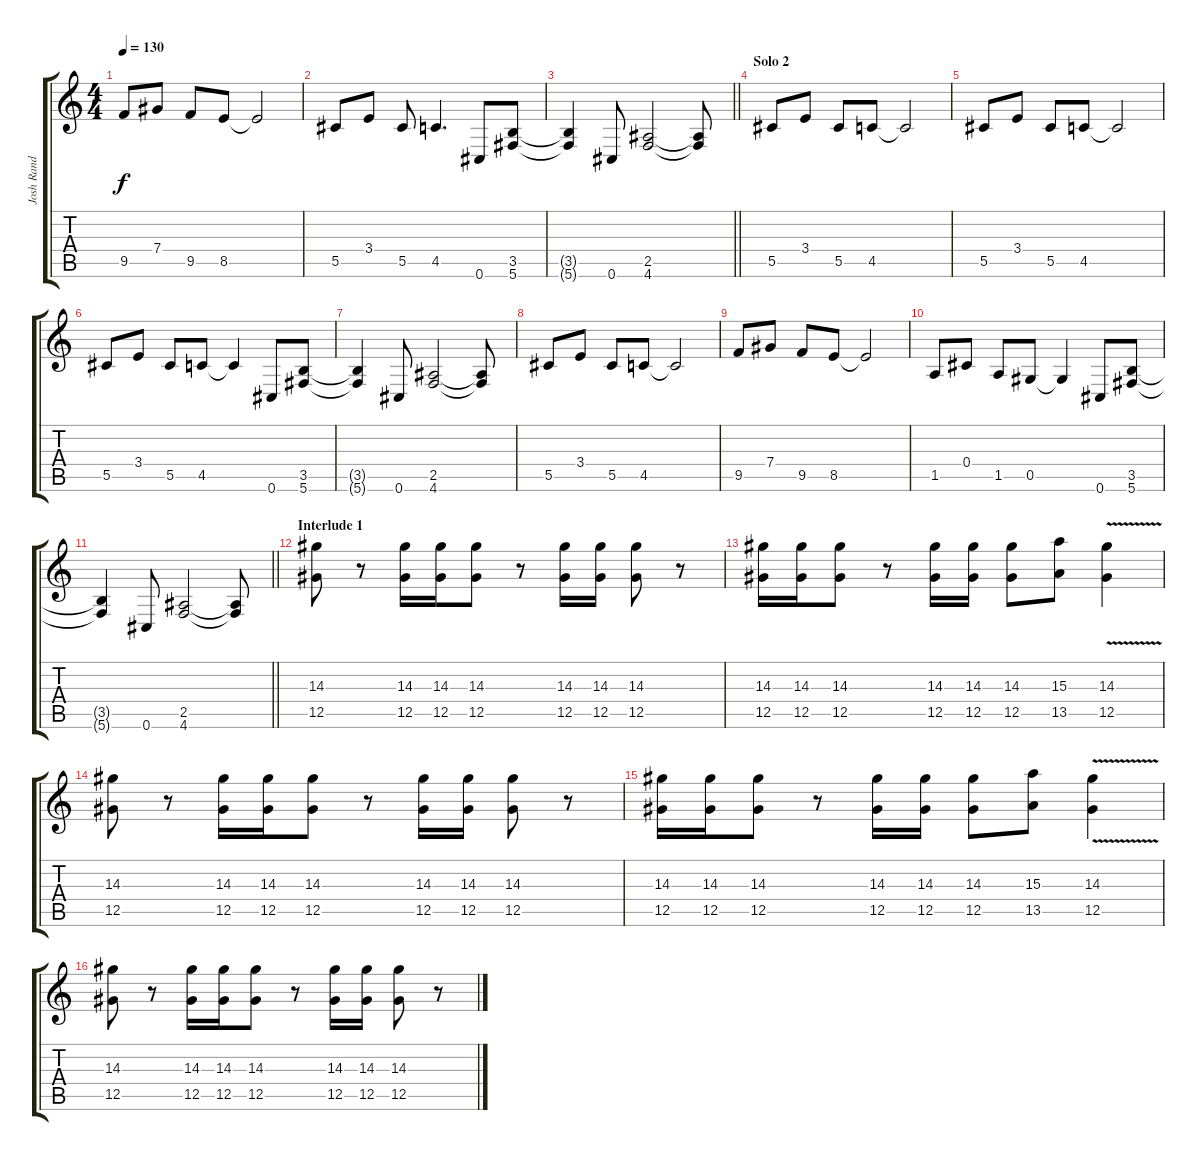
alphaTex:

\track ("Josh Rand" "Josh Rand") {instrument overdrivenguitar}
\staff {score tabs}
\tuning (Eb4 Bb3 Gb3 Db3 Ab2 Db2) {hide}
\ts (4 4)
\tempo 130
\clef g2
\ks c
9.5.8{dy f} 7.4.8 9.5.8 8.5.8 8.5{t}.2 |
5.5.8 3.4.8 5.5.8 4.5.4{d} 0.6.8 (3.5 5.6).8 |
\barLineRight lightlight
(3.5{t} 5.6{t}).4 0.6.8 (2.5 4.6).2 (2.5{t} 4.6{t}).8 |
\section ("" "Solo 2")
5.5.8 3.4.8 5.5.8 4.5.8 4.5{t}.2 |
5.5.8 3.4.8 5.5.8 4.5.8 4.5{t}.2 |
5.5.8 3.4.8 5.5.8 4.5.8 4.5{t}.4 0.6.8 (3.5 5.6).8 |
(3.5{t} 5.6{t}).4 0.6.8 (2.5 4.6).2 (2.5{t} 4.6{t}).8 |
5.5.8 3.4.8 5.5.8 4.5.8 4.5{t}.2 |
9.5.8 7.4.8 9.5.8 8.5.8 8.5{t}.2 |
1.5.8 0.4.8 1.5.8 0.5.8 0.5{t}.4 0.6.8 (3.5 5.6).8 |
\barLineRight lightlight
(3.5{t} 5.6{t}).4 0.6.8 (2.5 4.6).2 (2.5{t} 4.6{t}).8 |
\section ("" "Interlude 1")
(14.3 12.5).8 r.8 (14.3 12.5).16 (14.3 12.5).16 (14.3 12.5).8 r.8 (14.3 12.5).16 (14.3 12.5).16 (14.3 12.5).8 r.8 |
(14.3 12.5).16 (14.3 12.5).16 (14.3 12.5).8 r.8 (14.3 12.5).16 (14.3 12.5).16 (14.3 12.5).8 (15.3 13.5).8 (14.3{v} 12.5{v}).4 |
(14.3 12.5).8 r.8 (14.3 12.5).16 (14.3 12.5).16 (14.3 12.5).8 r.8 (14.3 12.5).16 (14.3 12.5).16 (14.3 12.5).8 r.8 |
(14.3 12.5).16 (14.3 12.5).16 (14.3 12.5).8 r.8 (14.3 12.5).16 (14.3 12.5).16 (14.3 12.5).8 (15.3 13.5).8 (14.3{v} 12.5{v}).4 |
(14.3 12.5).8 r.8 (14.3 12.5).16 (14.3 12.5).16 (14.3 12.5).8 r.8 (14.3 12.5).16 (14.3 12.5).16 (14.3 12.5).8 r.8
